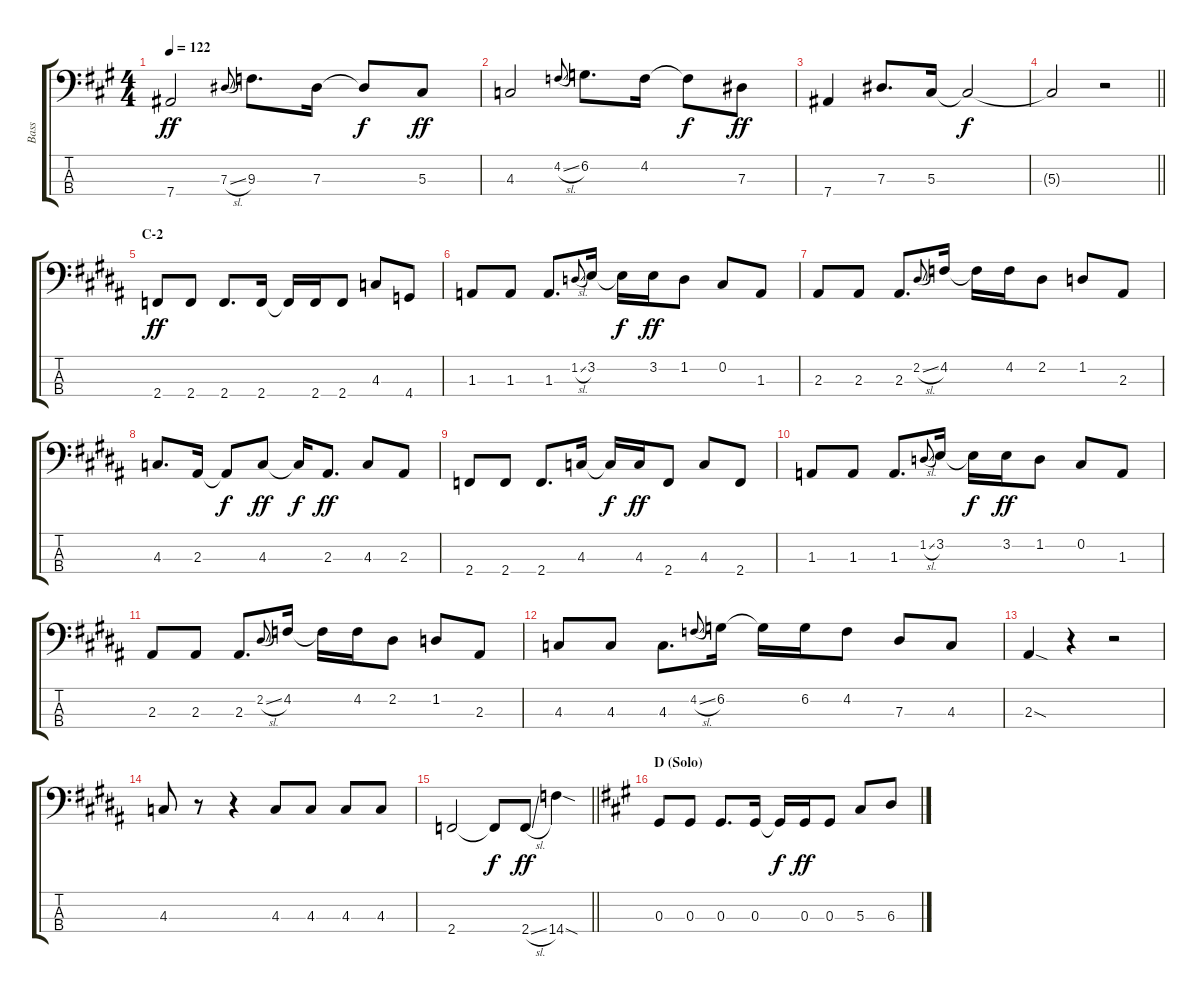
\track ("Bass" "Bass") {instrument electricbasspick}
\staff {score tabs}
\tuning (Gb2 Db2 Ab1 Eb1) {hide}
\ts (4 4)
\tempo 122
\clef f4
\ks a
7.4.2{dy ff} 7.3{sl}.8{gr onbeat} 9.3.8{d} 7.3.16 7.3{t}.8{dy f} 5.3.8{dy ff} |
4.3.2 4.2{sl}.8{gr onbeat} 6.2.8{d} 4.2.16 4.2{t}.8{dy f} 7.3.8{dy ff} |
7.4.4 7.3.8{d} 5.3.16 5.3{t}.2{dy f} |
\barLineRight lightlight
5.3{t}.2 r.2 |
\section ("" "C-2")
\ks b
2.4.8{dy ff} 2.4.8 2.4.8{d} 2.4.16 2.4{t}.16 2.4.16 2.4.8 4.3.8 4.4.8 |
1.3.8 1.3.8 1.3.8{d} 1.2{sl}.8{gr onbeat} 3.2.16 3.2{t}.16{dy f} 3.2.16{dy ff} 1.2.8 0.2.8 1.3.8 |
2.3.8 2.3.8 2.3.8{d} 2.2{sl}.8{gr onbeat} 4.2.16 4.2{t}.16 4.2.16 2.2.8 1.2.8 2.3.8 |
4.3.8{d} 2.3.16 2.3{t}.8{dy f} 4.3.8{dy ff} 4.3{t}.16{dy f} 2.3.8{d dy ff} 4.3.8 2.3.8 |
2.4.8 2.4.8 2.4.8{d} 4.3.16 4.3{t}.16{dy f} 4.3.16{dy ff} 2.4.8 4.3.8 2.4.8 |
1.3.8 1.3.8 1.3.8{d} 1.2{sl}.8{gr onbeat} 3.2.16 3.2{t}.16{dy f} 3.2.16{dy ff} 1.2.8 0.2.8 1.3.8 |
2.3.8 2.3.8 2.3.8{d} 2.2{sl}.8{gr onbeat} 4.2.16 4.2{t}.16 4.2.16 2.2.8 1.2.8 2.3.8 |
4.3.8 4.3.8 4.3.8{d} 4.2{sl}.8{gr onbeat} 6.2.16 6.2{t}.16 6.2.16 4.2.8 7.3.8 4.3.8 |
2.3{sod}.4 r.4 r.2 |
4.3.8 r.8 r.4 4.3.8 4.3.8 4.3.8 4.3.8 |
\barLineRight lightlight
2.4.2 2.4{t}.8{dy f} 2.4{sl}.8{dy ff} 14.4{sod}.4 |
\section ("" "D (Solo)")
\ks a
0.3.8 0.3.8 0.3.8{d} 0.3.16 0.3{t}.16{dy f} 0.3.16{dy ff} 0.3.8 5.3.8 6.3.8
